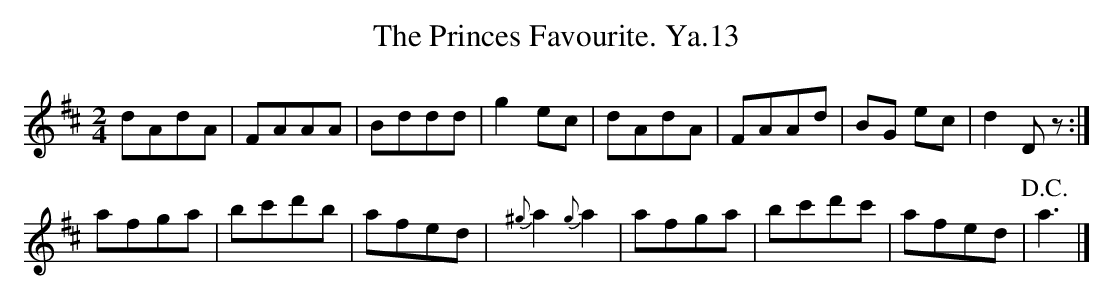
X:1
T:Princes Favourite. Ya.13, The
L:1/8
M:2/4
K:D
dAdA|FAAA|Bddd|g2ec|dAdA|FAAd|BG ec|d2Dz:|
afga|bc'd'b|afed|{^g}a2{g}a2|afga|bc'd'c'|afed|!D.C.!a3|]
